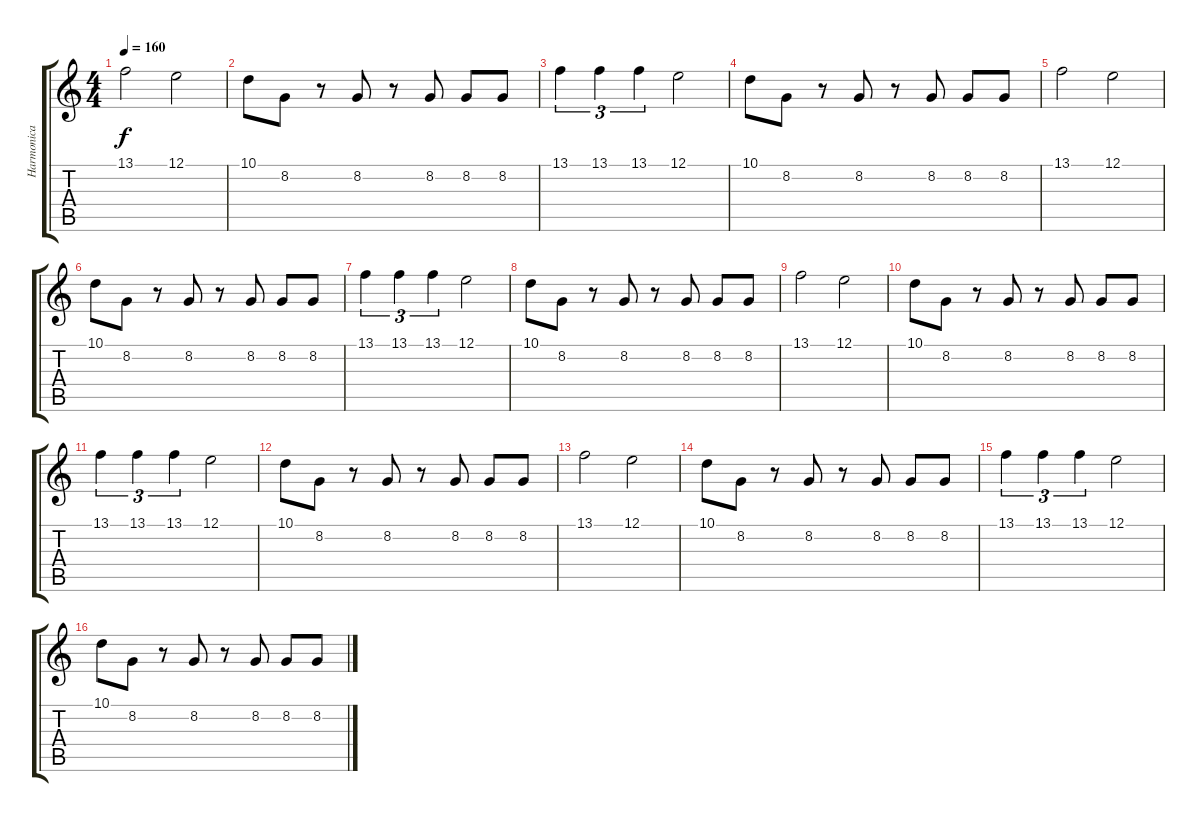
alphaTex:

\track ("Harmonica" "Harmonica") {instrument harmonica}
\staff {score tabs}
\tuning (E4 B3 G3 D3 A2 E2) {hide}
\ts (4 4)
\tempo 160
\clef g2
\ks c
13.1.2{dy f} 12.1.2 |
10.1.8 8.2.8 r.8 8.2.8 r.8 8.2.8 8.2.8 8.2.8 |
13.1.4{tu (3 2)} 13.1.4{tu (3 2)} 13.1.4{tu (3 2)} 12.1.2 |
10.1.8 8.2.8 r.8 8.2.8 r.8 8.2.8 8.2.8 8.2.8 |
13.1.2 12.1.2 |
10.1.8 8.2.8 r.8 8.2.8 r.8 8.2.8 8.2.8 8.2.8 |
13.1.4{tu (3 2)} 13.1.4{tu (3 2)} 13.1.4{tu (3 2)} 12.1.2 |
10.1.8 8.2.8 r.8 8.2.8 r.8 8.2.8 8.2.8 8.2.8 |
13.1.2 12.1.2 |
10.1.8 8.2.8 r.8 8.2.8 r.8 8.2.8 8.2.8 8.2.8 |
13.1.4{tu (3 2)} 13.1.4{tu (3 2)} 13.1.4{tu (3 2)} 12.1.2 |
10.1.8 8.2.8 r.8 8.2.8 r.8 8.2.8 8.2.8 8.2.8 |
13.1.2 12.1.2 |
10.1.8 8.2.8 r.8 8.2.8 r.8 8.2.8 8.2.8 8.2.8 |
13.1.4{tu (3 2)} 13.1.4{tu (3 2)} 13.1.4{tu (3 2)} 12.1.2 |
10.1.8 8.2.8 r.8 8.2.8 r.8 8.2.8 8.2.8 8.2.8
